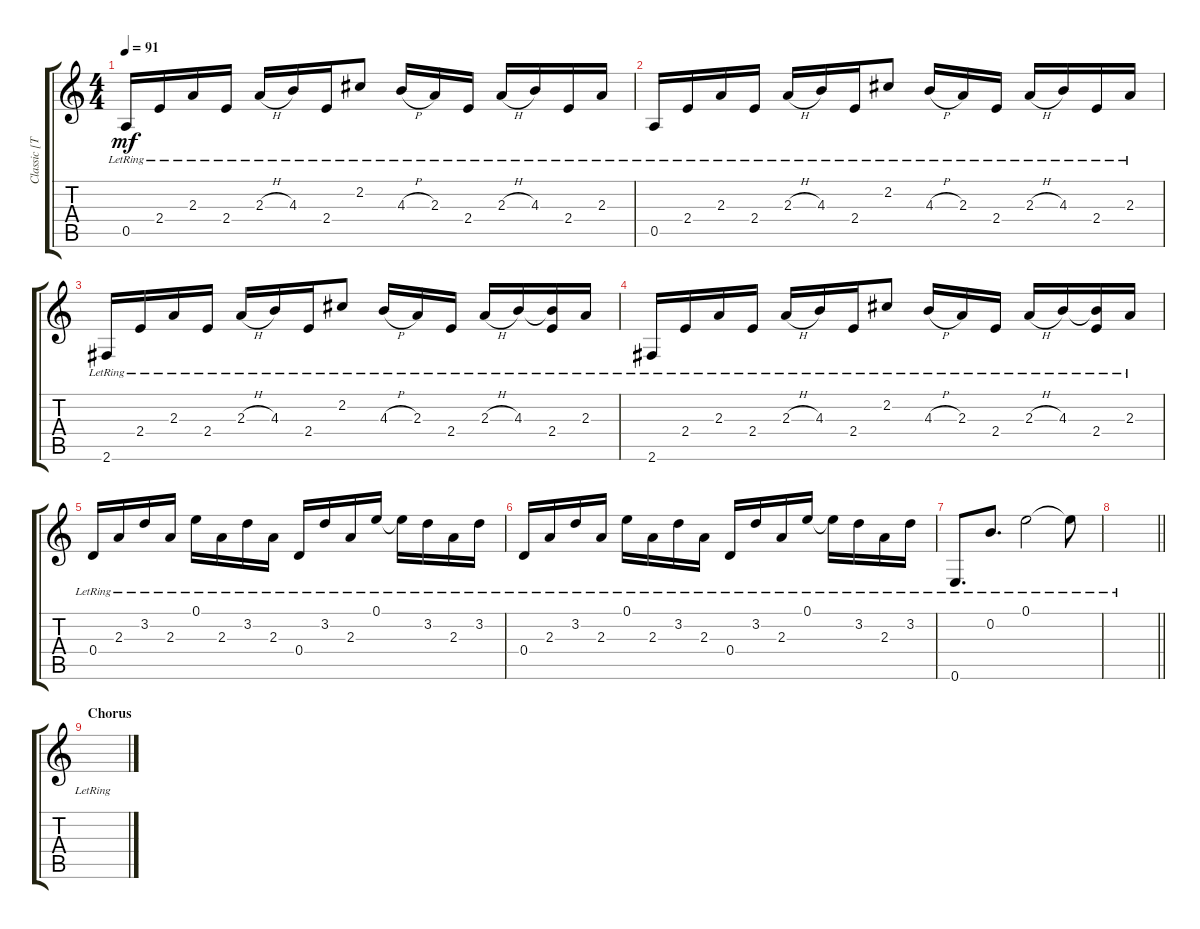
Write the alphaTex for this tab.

\track ("Classic [Toru]" "Classic [T") {instrument acousticguitarsteel}
\staff {score tabs}
\tuning (E4 B3 G3 D3 A2 E2) {hide}
\ts (4 4)
\tempo 91
\clef g2
\ks c
0.5{lr}.16{dy mf} 2.4{lr}.16 2.3{lr}.16 2.4{lr}.16 2.3{h lr}.16 4.3{lr}.16 2.4{lr}.16 2.2{lr}.8 4.3{h lr}.16 2.3{lr}.16 2.4{lr}.16 2.3{h lr}.16 4.3{lr}.16 2.4{lr}.16 2.3{lr}.16 |
0.5{lr}.16 2.4{lr}.16 2.3{lr}.16 2.4{lr}.16 2.3{h lr}.16 4.3{lr}.16 2.4{lr}.16 2.2{lr}.8 4.3{h lr}.16 2.3{lr}.16 2.4{lr}.16 2.3{h lr}.16 4.3{lr}.16 2.4{lr}.16 2.3{lr}.16 |
2.6{lr}.16 2.4{lr}.16 2.3{lr}.16 2.4{lr}.16 2.3{h lr}.16 4.3{lr}.16 2.4{lr}.16 2.2{lr}.8 4.3{h lr}.16 2.3{lr}.16 2.4{lr}.16 2.3{h lr}.16 4.3{lr}.16 (4.3{lr t} 2.4{lr}).16 2.3{lr}.16 |
2.6{lr}.16 2.4{lr}.16 2.3{lr}.16 2.4{lr}.16 2.3{h lr}.16 4.3{lr}.16 2.4{lr}.16 2.2{lr}.8 4.3{h lr}.16 2.3{lr}.16 2.4{lr}.16 2.3{h lr}.16 4.3{lr}.16 (4.3{lr t} 2.4{lr}).16 2.3{lr}.16 |
0.4{lr}.16 2.3{lr}.16 3.2{lr}.16 2.3{lr}.16 0.1{lr}.16 2.3{lr}.16 3.2{lr}.16 2.3{lr}.16 0.4{lr}.16 3.2{lr}.16 2.3{lr}.16 0.1{lr}.16 0.1{lr t}.16 3.2{lr}.16 2.3{lr}.16 3.2{lr}.16 |
0.4{lr}.16 2.3{lr}.16 3.2{lr}.16 2.3{lr}.16 0.1{lr}.16 2.3{lr}.16 3.2{lr}.16 2.3{lr}.16 0.4{lr}.16 3.2{lr}.16 2.3{lr}.16 0.1{lr}.16 0.1{lr t}.16 3.2{lr}.16 2.3{lr}.16 3.2{lr}.16 |
0.6{lr}.8{d} 0.2{lr}.8{d} 0.1{lr}.2 0.1{lr t}.8 |
\barLineRight lightlight
|
\section ("" "Chorus")
